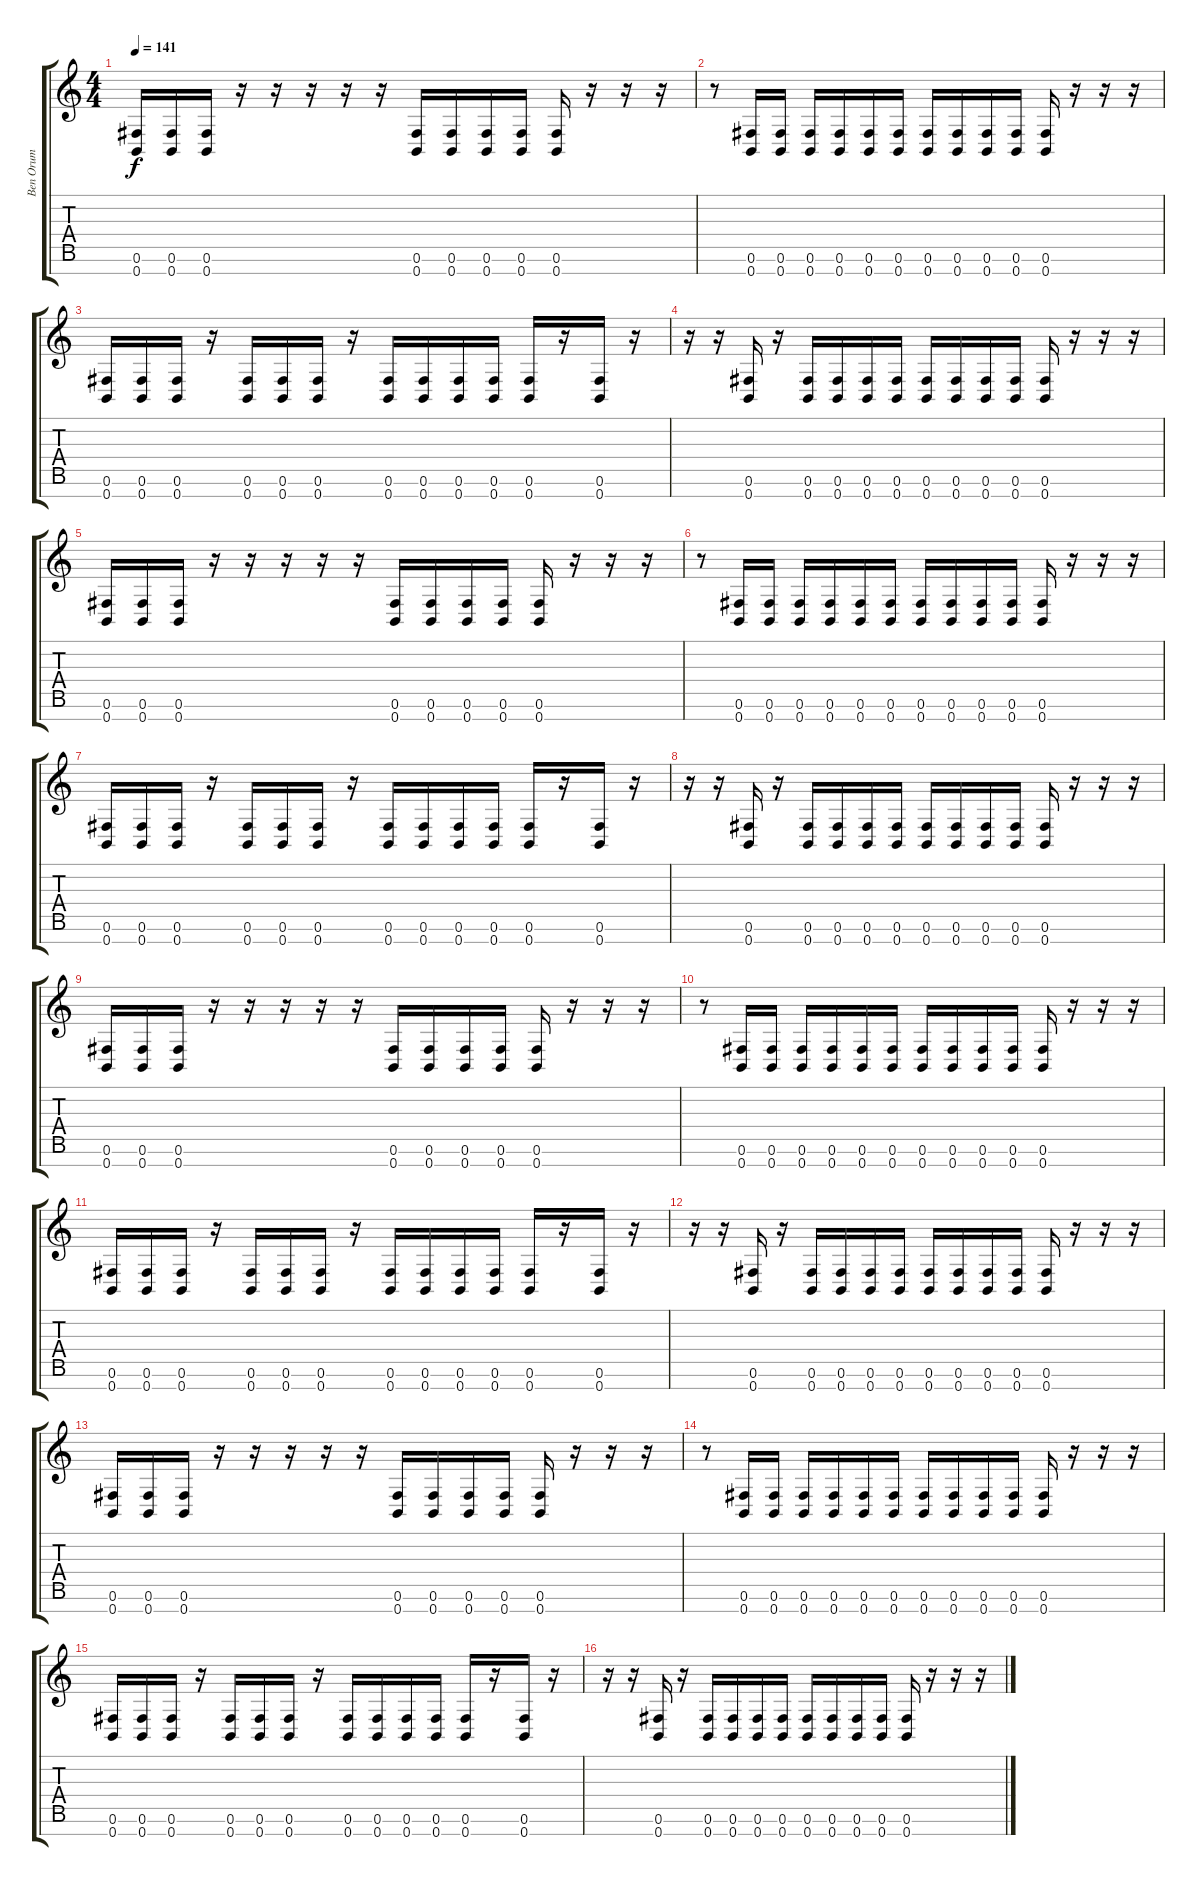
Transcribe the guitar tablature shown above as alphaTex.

\track ("Ben Orum" "Ben Orum") {instrument distortionguitar}
\staff {score tabs}
\tuning (Gb4 Db4 A3 E3 B2 Gb2 B1) {hide}
\ts (4 4)
\tempo 141
\clef g2
\ks c
(0.6 0.7).16{dy f volume 14 instrument distortionguitar} (0.6 0.7).16 (0.6 0.7).16 r.16 r.16 r.16 r.16 r.16 (0.6 0.7).16 (0.6 0.7).16 (0.6 0.7).16 (0.6 0.7).16 (0.6 0.7).16 r.16 r.16 r.16 |
r.8 (0.6 0.7).16 (0.6 0.7).16 (0.6 0.7).16 (0.6 0.7).16 (0.6 0.7).16 (0.6 0.7).16 (0.6 0.7).16 (0.6 0.7).16 (0.6 0.7).16 (0.6 0.7).16 (0.6 0.7).16 r.16 r.16 r.16 |
(0.6 0.7).16 (0.6 0.7).16 (0.6 0.7).16 r.16 (0.6 0.7).16 (0.6 0.7).16 (0.6 0.7).16 r.16 (0.6 0.7).16 (0.6 0.7).16 (0.6 0.7).16 (0.6 0.7).16 (0.6 0.7).16 r.16 (0.6 0.7).16 r.16 |
r.16 r.16 (0.6 0.7).16 r.16 (0.6 0.7).16 (0.6 0.7).16 (0.6 0.7).16 (0.6 0.7).16 (0.6 0.7).16 (0.6 0.7).16 (0.6 0.7).16 (0.6 0.7).16 (0.6 0.7).16 r.16 r.16 r.16 |
(0.6 0.7).16 (0.6 0.7).16 (0.6 0.7).16 r.16 r.16 r.16 r.16 r.16 (0.6 0.7).16 (0.6 0.7).16 (0.6 0.7).16 (0.6 0.7).16 (0.6 0.7).16 r.16 r.16 r.16 |
r.8 (0.6 0.7).16 (0.6 0.7).16 (0.6 0.7).16 (0.6 0.7).16 (0.6 0.7).16 (0.6 0.7).16 (0.6 0.7).16 (0.6 0.7).16 (0.6 0.7).16 (0.6 0.7).16 (0.6 0.7).16 r.16 r.16 r.16 |
(0.6 0.7).16 (0.6 0.7).16 (0.6 0.7).16 r.16 (0.6 0.7).16 (0.6 0.7).16 (0.6 0.7).16 r.16 (0.6 0.7).16 (0.6 0.7).16 (0.6 0.7).16 (0.6 0.7).16 (0.6 0.7).16 r.16 (0.6 0.7).16 r.16 |
r.16 r.16 (0.6 0.7).16 r.16 (0.6 0.7).16 (0.6 0.7).16 (0.6 0.7).16 (0.6 0.7).16 (0.6 0.7).16 (0.6 0.7).16 (0.6 0.7).16 (0.6 0.7).16 (0.6 0.7).16 r.16 r.16 r.16 |
(0.6 0.7).16{volume 14} (0.6 0.7).16 (0.6 0.7).16 r.16 r.16 r.16 r.16 r.16 (0.6 0.7).16 (0.6 0.7).16 (0.6 0.7).16 (0.6 0.7).16 (0.6 0.7).16 r.16 r.16 r.16 |
r.8 (0.6 0.7).16 (0.6 0.7).16 (0.6 0.7).16 (0.6 0.7).16 (0.6 0.7).16 (0.6 0.7).16 (0.6 0.7).16 (0.6 0.7).16 (0.6 0.7).16 (0.6 0.7).16 (0.6 0.7).16 r.16 r.16 r.16 |
(0.6 0.7).16 (0.6 0.7).16 (0.6 0.7).16 r.16 (0.6 0.7).16 (0.6 0.7).16 (0.6 0.7).16 r.16 (0.6 0.7).16 (0.6 0.7).16 (0.6 0.7).16 (0.6 0.7).16 (0.6 0.7).16 r.16 (0.6 0.7).16 r.16 |
r.16 r.16 (0.6 0.7).16 r.16 (0.6 0.7).16 (0.6 0.7).16 (0.6 0.7).16 (0.6 0.7).16 (0.6 0.7).16 (0.6 0.7).16 (0.6 0.7).16 (0.6 0.7).16 (0.6 0.7).16 r.16 r.16 r.16 |
(0.6 0.7).16 (0.6 0.7).16 (0.6 0.7).16 r.16 r.16 r.16 r.16 r.16 (0.6 0.7).16 (0.6 0.7).16 (0.6 0.7).16 (0.6 0.7).16 (0.6 0.7).16 r.16 r.16 r.16 |
r.8 (0.6 0.7).16 (0.6 0.7).16 (0.6 0.7).16 (0.6 0.7).16 (0.6 0.7).16 (0.6 0.7).16 (0.6 0.7).16 (0.6 0.7).16 (0.6 0.7).16 (0.6 0.7).16 (0.6 0.7).16 r.16 r.16 r.16 |
(0.6 0.7).16 (0.6 0.7).16 (0.6 0.7).16 r.16 (0.6 0.7).16 (0.6 0.7).16 (0.6 0.7).16 r.16 (0.6 0.7).16 (0.6 0.7).16 (0.6 0.7).16 (0.6 0.7).16 (0.6 0.7).16 r.16 (0.6 0.7).16 r.16 |
r.16 r.16 (0.6 0.7).16 r.16 (0.6 0.7).16 (0.6 0.7).16 (0.6 0.7).16 (0.6 0.7).16 (0.6 0.7).16 (0.6 0.7).16 (0.6 0.7).16 (0.6 0.7).16 (0.6 0.7).16 r.16 r.16 r.16
